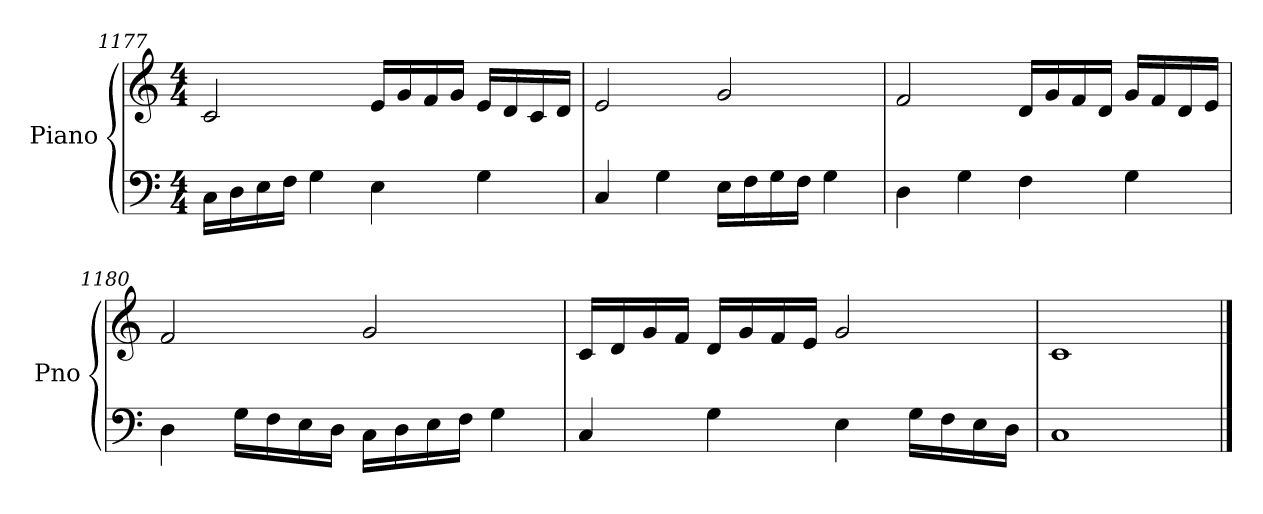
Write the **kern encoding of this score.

**kern	**kern
*part1	*part1
*staff2	*staff1
*I"Piano	*
*I'Pno	*
!!LO:PB:g=z
*clefF4	*clefG2
*k[]	*k[]
*M4/4	*M4/4
=1177	=1177
16C\LL	2c/
16D\	.
16E\	.
16F\JJ	.
4G\	.
4E\	16e/LL
.	16g/
.	16f/
.	16g/JJ
4G\	16e/LL
.	16d/
.	16c/
.	16d/JJ
=1178	=1178
4C/	2e/
4G\	.
16E\LL	2g/
16F\	.
16G\	.
16F\JJ	.
4G\	.
=1179	=1179
4D\	2f/
4G\	.
4F\	16d/LL
.	16g/
.	16f/
.	16d/JJ
4G\	16g/LL
.	16f/
.	16d/
.	16e/JJ
!!LO:LB:g=z
=1180	=1180
4D\	2f/
16G\LL	.
16F\	.
16E\	.
16D\JJ	.
16C\LL	2g/
16D\	.
16E\	.
16F\JJ	.
4G\	.
=1181	=1181
4C/	16c/LL
.	16d/
.	16g/
.	16f/JJ
4G\	16d/LL
.	16g/
.	16f/
.	16e/JJ
4E\	2g/
16G\LL	.
16F\	.
16E\	.
16D\JJ	.
=1182	=1182
1C	1c
==	==
*-	*-
